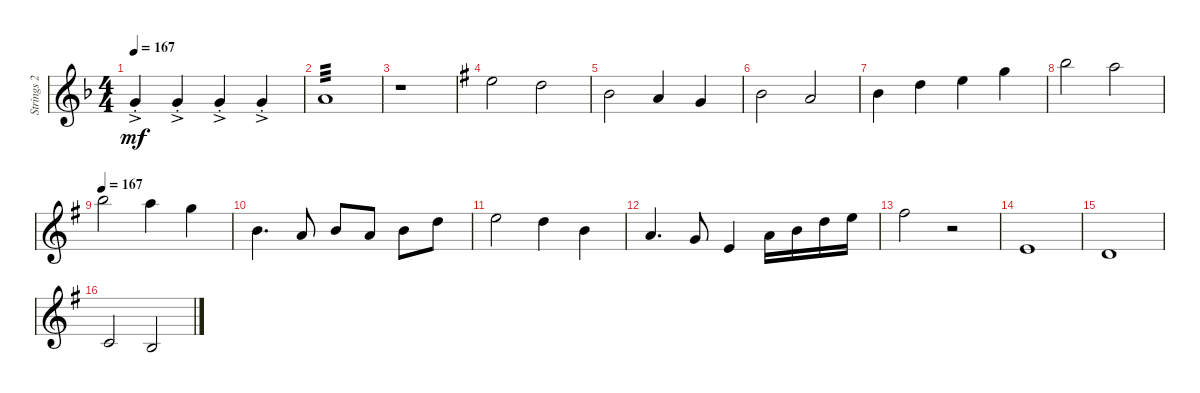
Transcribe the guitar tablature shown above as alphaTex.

\track ("Strings 2" "Strings 2") {instrument voiceoohs}
\staff {score}
\tuning (E4 B3 G3 D3 A2 E2 B1) {hide}
\ts (4 4)
\tempo 167
\clef g2
\ks dminor
3.1{ac st}.4{dy mf} 3.1{ac st}.4 3.1{ac st}.4 3.1{ac st}.4 |
5.1.1{tp 3} |
r.1 |
\ks eminor
12.1.2 10.1.2 |
7.1.2 5.1.4 3.1.4 |
7.1.2 5.1.2 |
7.1.4 10.1.4 12.1.4 15.1.4 |
19.1.2 17.1.2 |
\tempo 167
19.1.2 17.1.4 15.1.4 |
7.1.4{d} 5.1.8 7.1.8 5.1.8 7.1.8 10.1.8 |
12.1.2 10.1.4 7.1.4 |
5.1.4{d} 3.1.8 0.1.4 5.1.16 7.1.16 10.1.16 12.1.16 |
14.1.2 r.2 |
0.1.1 |
3.2.1 |
1.2.2 0.2.2
